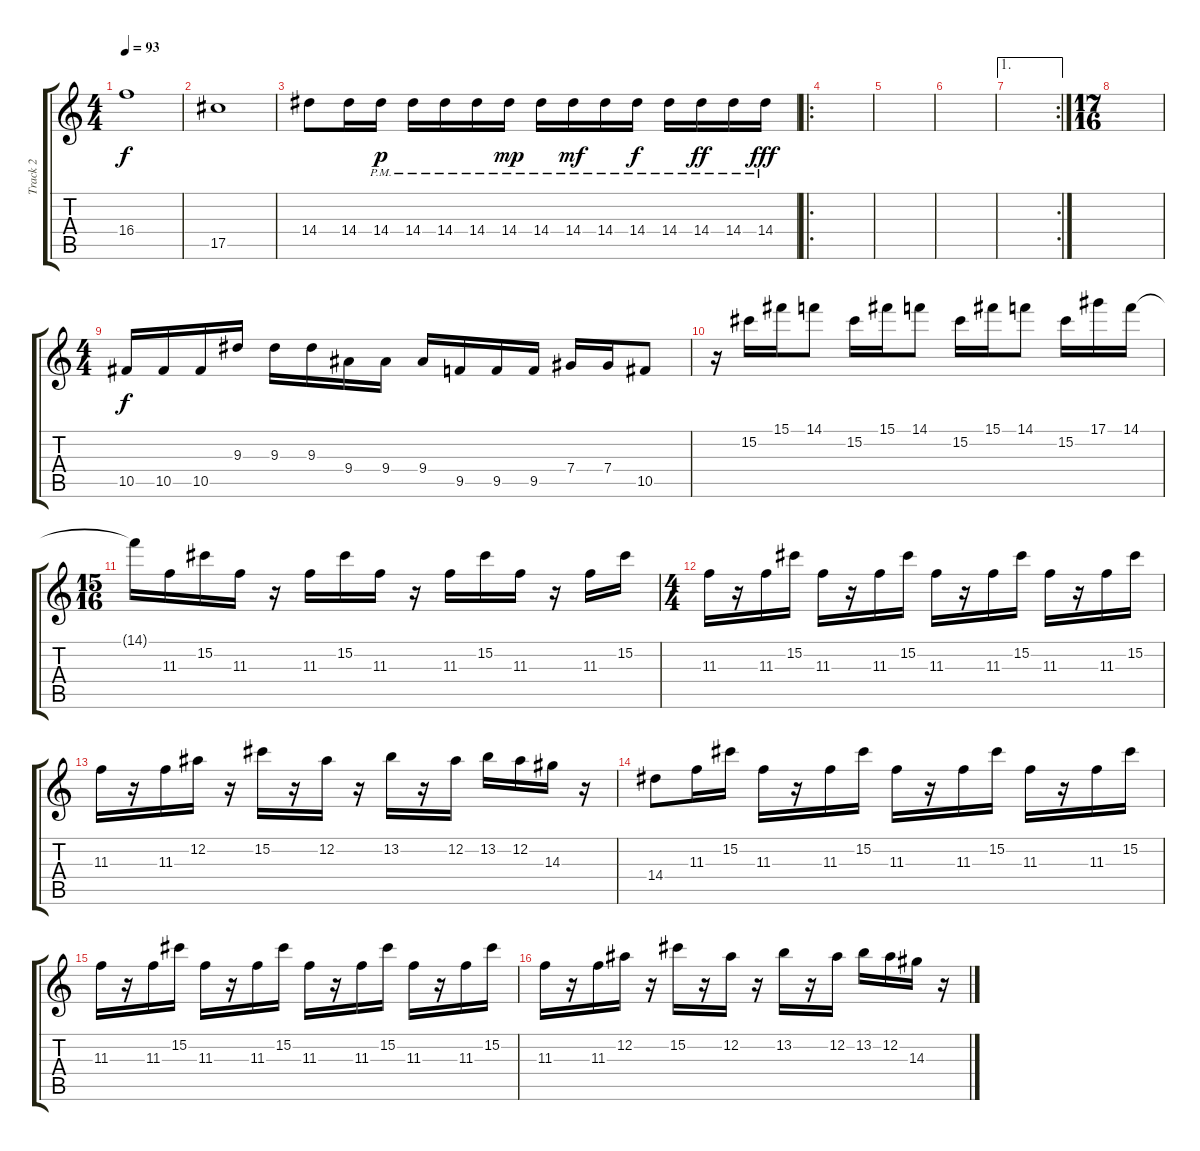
\track ("Track 2" "Track 2") {instrument overdrivenguitar}
\staff {score tabs}
\tuning (Eb4 Bb3 Gb3 Db3 Ab2 Eb2) {hide}
\ts (4 4)
\tempo 93
\clef g2
\ks c
16.4.1{dy f} |
17.5.1 |
14.4.8 14.4.16 14.4{pm}.16{dy p} 14.4{pm}.16 14.4{pm}.16 14.4{pm}.16 14.4{pm}.16{dy mp} 14.4{pm}.16 14.4{pm}.16{dy mf} 14.4{pm}.16 14.4{pm}.16{dy f} 14.4{pm}.16 14.4{pm}.16{dy ff} 14.4{pm}.16 14.4{pm}.16{dy fff} |
\ro
|
|
|
\ae 1
\rc 2
|
\ts (17 16)
|
\ts (4 4)
10.5.16{dy f} 10.5.16 10.5.16 9.3.16 9.3.16 9.3.16 9.4.16 9.4.16 9.4.16 9.5.16 9.5.16 9.5.16 7.4.16 7.4.16 10.5.8 |
r.16 15.2.16 15.1.16 14.1.8 15.2.16 15.1.16 14.1.8 15.2.16 15.1.16 14.1.8 15.2.16 17.1.16 14.1.16 |
\ts (15 16)
14.1{t}.16 11.3.16 15.2.16 11.3.16 r.16 11.3.16 15.2.16 11.3.16 r.16 11.3.16 15.2.16 11.3.16 r.16 11.3.16 15.2.16 |
\ts (4 4)
11.3.16 r.16 11.3.16 15.2.16 11.3.16 r.16 11.3.16 15.2.16 11.3.16 r.16 11.3.16 15.2.16 11.3.16 r.16 11.3.16 15.2.16 |
11.3.16 r.16 11.3.16 12.2.16 r.16 15.2.16 r.16 12.2.16 r.16 13.2.16 r.16 12.2.16 13.2.16 12.2.16 14.3.16 r.16 |
14.4.8 11.3.16 15.2.16 11.3.16 r.16 11.3.16 15.2.16 11.3.16 r.16 11.3.16 15.2.16 11.3.16 r.16 11.3.16 15.2.16 |
11.3.16 r.16 11.3.16 15.2.16 11.3.16 r.16 11.3.16 15.2.16 11.3.16 r.16 11.3.16 15.2.16 11.3.16 r.16 11.3.16 15.2.16 |
11.3.16 r.16 11.3.16 12.2.16 r.16 15.2.16 r.16 12.2.16 r.16 13.2.16 r.16 12.2.16 13.2.16 12.2.16 14.3.16 r.16
